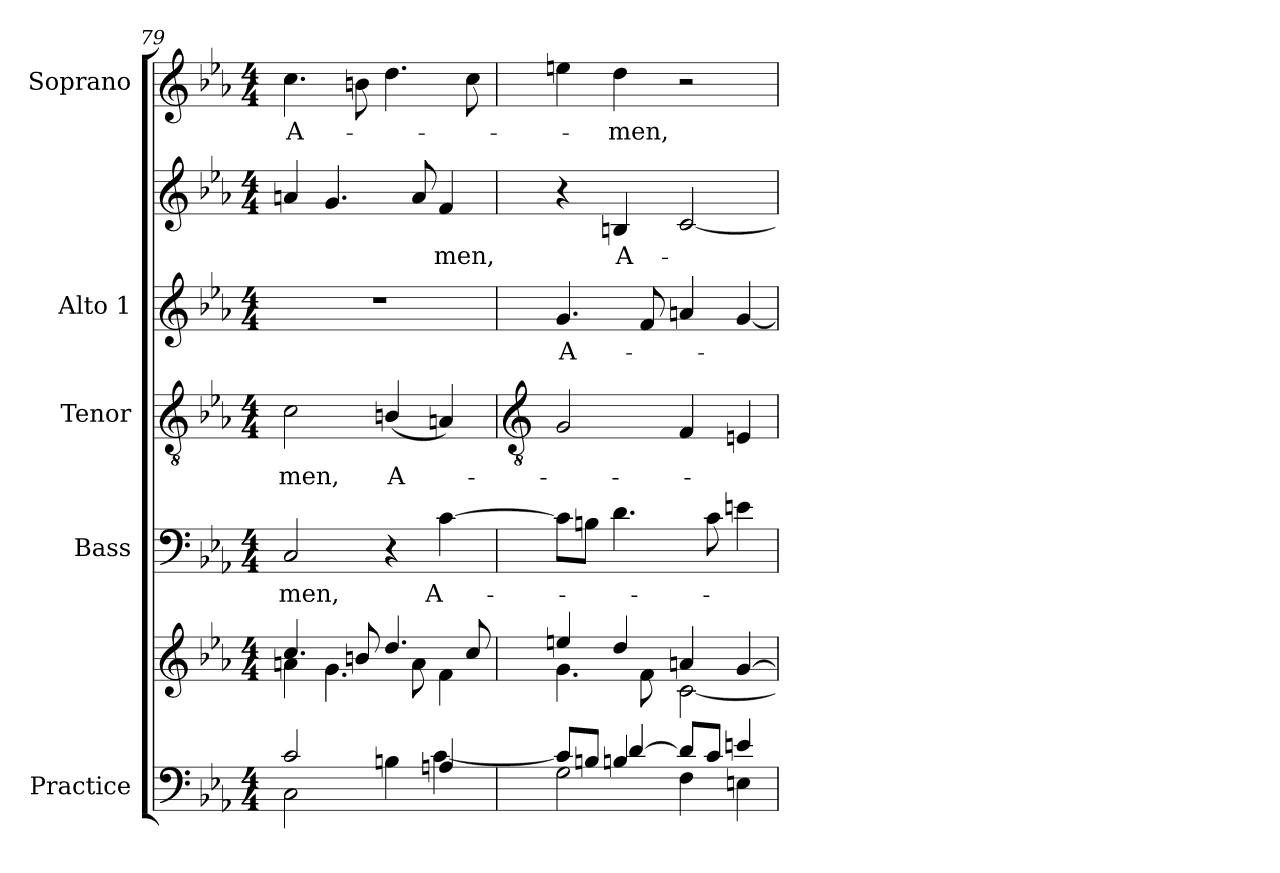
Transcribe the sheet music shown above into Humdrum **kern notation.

**kern	**kern	**kern	**text	**kern	**text	**kern	**text	**kern	**text	**kern	**text
*part5	*part5	*part4	*part4	*part3	*part3	*part2	*part2	*part2	*part2	*part1	*part1
*staff7	*staff6	*staff5	*staff5	*staff4	*staff4	*staff3	*staff3	*staff2	*staff2	*staff1	*staff1
*I"Practice	*	*I"Bass	*	*I"Tenor	*	*I"Alto 1	*	*	*	*I"Soprano	*
*	*	*I'B	*	*I'T	*	*I'A	*	*	*	*I'S	*
*clefF4	*clefG2	*clefF4	*	*clefGv2	*	*clefG2	*	*clefG2	*	*clefG2	*
*k[b-e-a-]	*k[b-e-a-]	*k[b-e-a-]	*	*k[b-e-a-]	*	*k[b-e-a-]	*	*k[b-e-a-]	*	*k[b-e-a-]	*
*E-:	*E-:	*E-:	*	*E-:	*	*E-:	*	*E-:	*	*E-:	*
*M4/4	*M4/4	*M4/4	*	*M4/4	*	*M4/4	*	*M4/4	*	*M4/4	*
=79	=79	=79	=79	=79	=79	=79	=79	=79	=79	=79	=79
*^	*^	*	*	*	*	*	*	*	*	*	*
*	*	*	*^	*	*	*	*	*	*	*	*	*	*
!	!	!	!	!	!	!LO:LY:b	!	!LO:LY:b	!	!	!	!	!	!LO:LY:b
2c	2C\	4.cc/	4an\	1ryy	2C	men,	2c	men,	1r	.	4an	.	4.cc	A-
.	.	.	4.g\	.	.	.	.	.	.	.	4.g	.	.	.
.	.	8bn/	.	.	.	.	.	.	.	.	.	.	8bn	.
!	!	!	!	!	!	!	!	!LO:LY:b	!	!	!	!	!	!
4Bn\	4ryy	4.dd/	.	.	4r	.	(<4Bn/	A-	.	.	.	.	4.dd	.
.	.	.	8a\	.	.	.	.	.	.	.	8a	.	.	.
!	!	!	!	!	!	!LO:LY:b	!	!	!	!	!	!LO:LY:b	!	!
4An	[4c\	.	4f\	.	[4c	A-	4An)	.	.	.	4f	men,	.	.
.	.	8cc/	.	.	.	.	.	.	.	.	.	.	8cc	.
*v	*v	*	*	*	*	*	*	*	*	*	*	*	*	*
!!LO:LB:g=z
=80	=80	=80	=80	=80	=80	=80	=80	=80	=80	=80	=80	=80	=80
*	*	*	*	*	*	*clefGv2	*	*	*	*	*	*	*
*^	*	*	*	*	*	*	*	*	*	*	*	*	*
*	*^	*	*	*	*	*	*	*	*	*	*	*	*	*
!	!	!	!	!	!	!	!	!	!	!	!LO:LY:b	!	!	!	!
4ryy	2G	8c/L]	4een/	4ryy	4.g\	8cL]	.	2G	.	4.g	A-	4r	.	4een	.
.	.	8Bn/J	.	.	.	8BnJ	.	.	.	.	.	.	.	.	.
!	!	!	!	!	!	!	!	!	!	!	!	!	!LO:LY:b	!	!LO:LY:b
4Bn/	.	[4d/	4dd/	4ryy	.	4.d	.	.	.	.	.	4Bn	A-	4dd	men,
.	.	.	.	.	8f\	.	.	.	.	8f	.	.	.	.	.
2ryy	4F	8d/L]	2ryy	[2c\	4an/	.	.	4F	.	4an	.	[2c	.	2r	.
.	.	8c/J	.	.	.	8c	.	.	.	.	.	.	.	.	.
.	4En	4en	.	.	[4g	4en	.	4En	.	[4g	.	.	.	.	.
*v	*v	*v	*	*	*	*	*	*	*	*	*	*	*	*	*
*	*v	*v	*v	*	*	*	*	*	*	*	*	*	*
=	=	=	=	=	=	=	=	=	=	=	=
*-	*-	*-	*-	*-	*-	*-	*-	*-	*-	*-	*-
